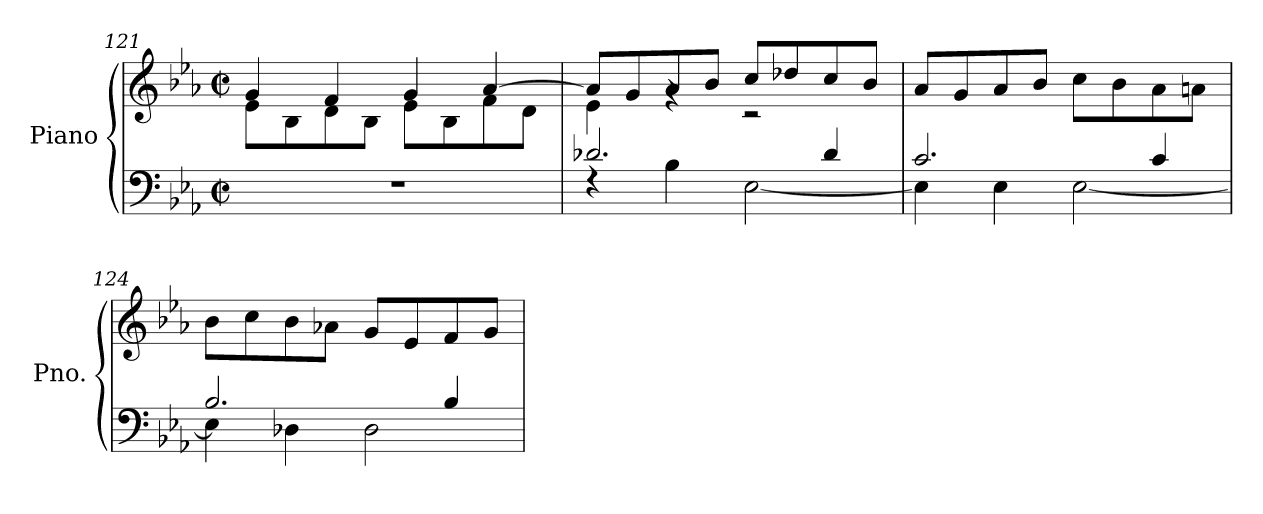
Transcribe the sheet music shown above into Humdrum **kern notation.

**kern	**kern	**dynam
*part1	*part1	*part1
*staff2	*staff1	*staff1/2
*I"Piano	*	*
*I'Pno.	*	*
*clefF4	*clefG2	*
*k[b-e-a-]	*k[b-e-a-]	*
*M2/2	*M2/2	*
*met(c|)	*met(c|)	*
=121	=121	=121
*	*^	*
!	!	!	!LO:DY:b
!	!	!	!LO:DY:n=1:b
1r	4g/	8e-\L	other-dynamics p
.	.	8B-\	.
.	4f/	8d\	.
.	.	8B-\J	.
.	4g/	8e-\L	.
.	.	8B-\	.
.	[4a-/	8f\	.
.	.	8d\J	.
!!LO:LB:g=z	!!
=122	=122	=122	=122
*^	*	*	*
2.d-X/	4rF	8a-/L]	4e-\	.
.	.	8g/	.	.
.	4B-\	8a-/	4rg	.
.	.	8b-/J	.	.
.	[2E-\	8cc/L	2r	.
.	.	8dd-X/	.	.
4d-/	.	8cc/	.	.
.	.	8b-/J	.	.
*	*	*v	*v	*
=123	=123	=123	=123
2.c/	4E-\]	8a-/L	.
.	.	8g/	.
.	4E-\	8a-/	.
.	.	8b-/J	.
.	[2E-\	8cc\L	.
.	.	8b-\	.
4c/	.	8a-\	.
.	.	8an\J	.
=124	=124	=124	=124
2.B-/	4E-\]	8b-\L	.
.	.	8cc\	.
.	4D-X\	8b-\	.
.	.	8a-X\J	.
.	2D-\	8g/L	.
.	.	8e-/	.
4B-/	.	8f/	.
.	.	8g/J	.
*v	*v	*	*
=	=	=
*-	*-	*-
